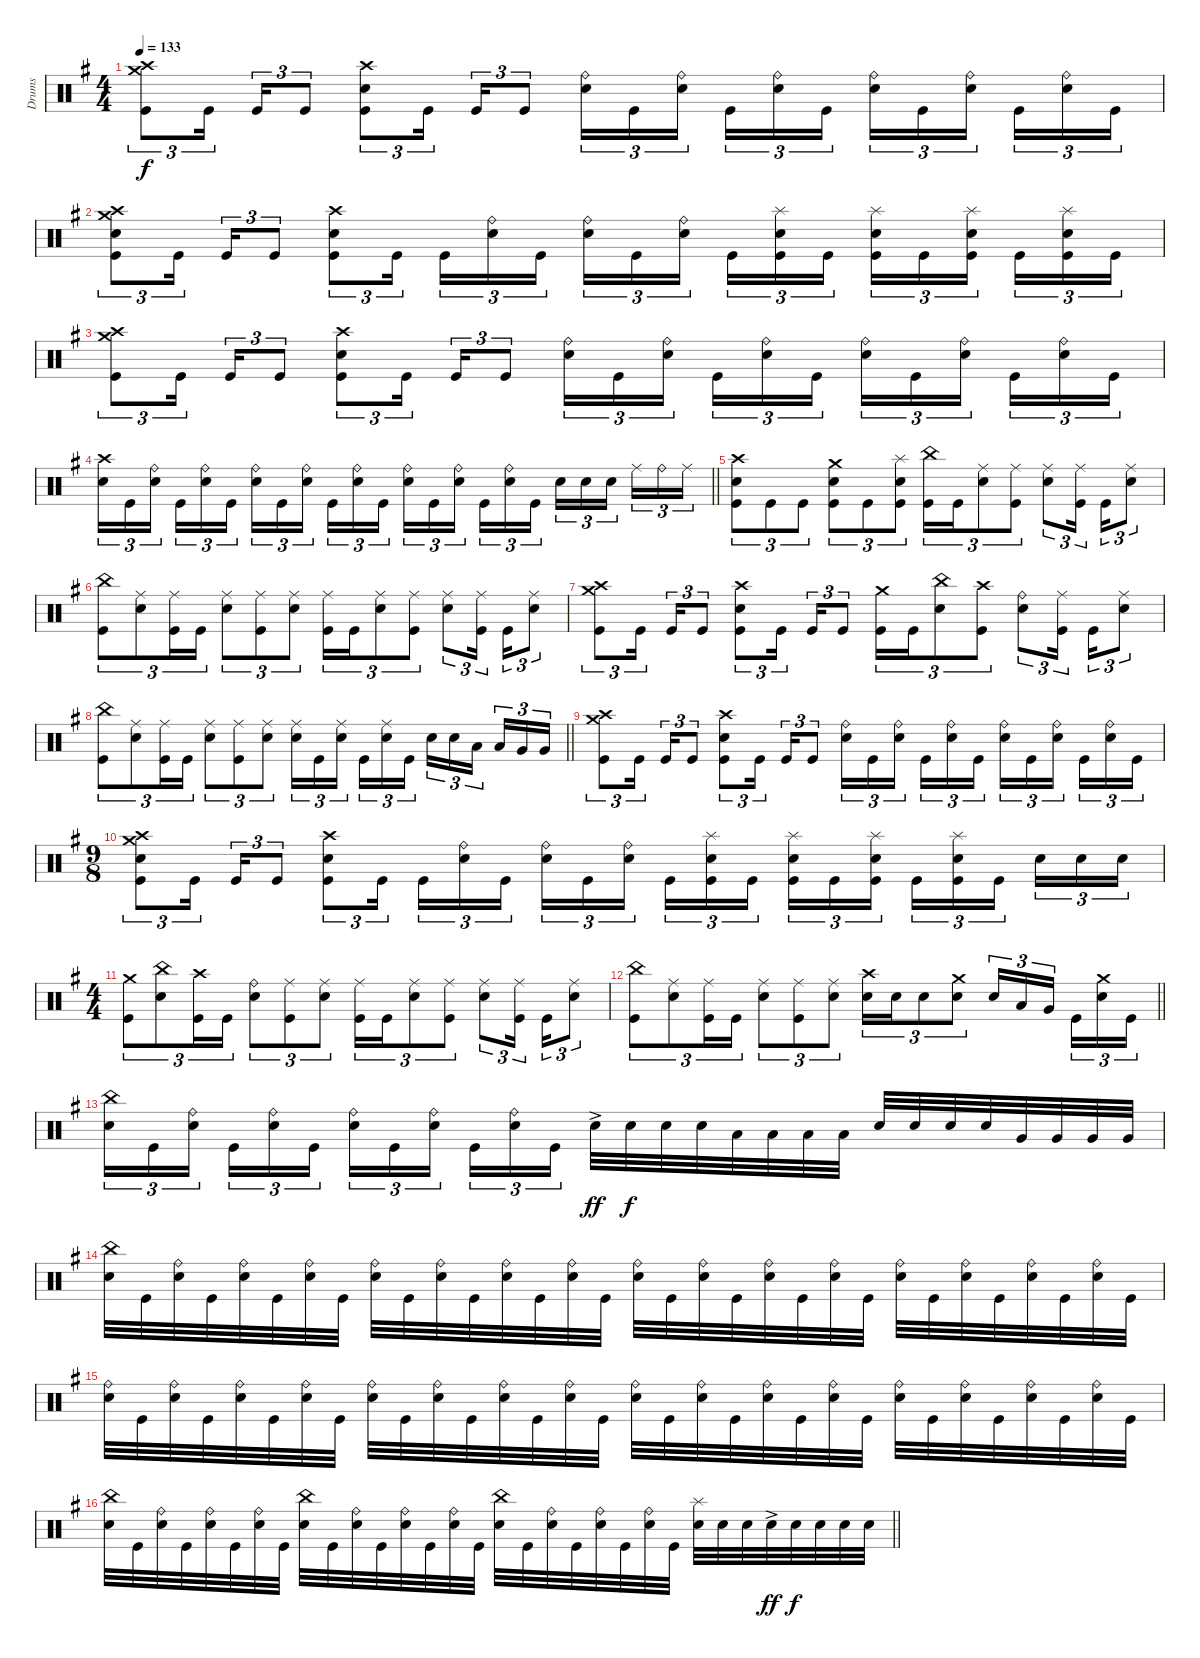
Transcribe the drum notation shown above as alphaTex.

\track ("Drums" "Drums") {instrument percussion}
\staff
\articulation defaults
\ts (4 4)
\tempo 133
\clef neutral
\ks eminor
("Crash high (hit)" "Crash medium (hit)" "Kick (hit)").8{tu (3 2) dy f} "Kick (hit)".16{tu (3 2) beam splitsecondary} "Kick (hit)".16{tu (3 2)} "Kick (hit)".8{tu (3 2)} ("Crash high (hit)" "Electric Snare (hit)" "Kick (hit)").8{tu (3 2)} "Kick (hit)".16{tu (3 2) beam splitsecondary} "Kick (hit)".16{tu (3 2)} "Kick (hit)".8{tu (3 2)} ("Ride (bell)" "Electric Snare (hit)").16{tu (3 2)} "Kick (hit)".16{tu (3 2)} ("Ride (bell)" "Electric Snare (hit)").16{tu (3 2) beam splitsecondary} "Kick (hit)".16{tu (3 2)} ("Ride (bell)" "Electric Snare (hit)").16{tu (3 2)} "Kick (hit)".16{tu (3 2)} ("Ride (bell)" "Electric Snare (hit)").16{tu (3 2)} "Kick (hit)".16{tu (3 2)} ("Ride (bell)" "Electric Snare (hit)").16{tu (3 2) beam splitsecondary} "Kick (hit)".16{tu (3 2)} ("Ride (bell)" "Electric Snare (hit)").16{tu (3 2)} "Kick (hit)".16{tu (3 2)} |
("Crash high (hit)" "Crash medium (hit)" "Electric Snare (hit)" "Kick (hit)").8{tu (3 2)} "Kick (hit)".16{tu (3 2) beam splitsecondary} "Kick (hit)".16{tu (3 2)} "Kick (hit)".8{tu (3 2)} ("Crash high (hit)" "Electric Snare (hit)" "Kick (hit)").8{tu (3 2)} "Kick (hit)".16{tu (3 2) beam splitsecondary} "Kick (hit)".16{tu (3 2)} ("Ride (bell)" "Electric Snare (hit)").16{tu (3 2)} "Kick (hit)".16{tu (3 2)} ("Ride (bell)" "Electric Snare (hit)").16{tu (3 2)} "Kick (hit)".16{tu (3 2)} ("Ride (bell)" "Electric Snare (hit)").16{tu (3 2) beam splitsecondary} "Kick (hit)".16{tu (3 2)} ("Splash (hit)" "Electric Snare (hit)" "Kick (hit)").16{tu (3 2)} "Kick (hit)".16{tu (3 2)} ("Splash (hit)" "Electric Snare (hit)" "Kick (hit)").16{tu (3 2)} "Kick (hit)".16{tu (3 2)} ("Splash (hit)" "Electric Snare (hit)" "Kick (hit)").16{tu (3 2) beam splitsecondary} "Kick (hit)".16{tu (3 2)} ("Splash (hit)" "Electric Snare (hit)" "Kick (hit)").16{tu (3 2)} "Kick (hit)".16{tu (3 2)} |
("Crash high (hit)" "Crash medium (hit)" "Kick (hit)").8{tu (3 2)} "Kick (hit)".16{tu (3 2) beam splitsecondary} "Kick (hit)".16{tu (3 2)} "Kick (hit)".8{tu (3 2)} ("Crash high (hit)" "Electric Snare (hit)" "Kick (hit)").8{tu (3 2)} "Kick (hit)".16{tu (3 2) beam splitsecondary} "Kick (hit)".16{tu (3 2)} "Kick (hit)".8{tu (3 2)} ("Ride (bell)" "Electric Snare (hit)").16{tu (3 2)} "Kick (hit)".16{tu (3 2)} ("Ride (bell)" "Electric Snare (hit)").16{tu (3 2) beam splitsecondary} "Kick (hit)".16{tu (3 2)} ("Ride (bell)" "Electric Snare (hit)").16{tu (3 2)} "Kick (hit)".16{tu (3 2)} ("Ride (bell)" "Electric Snare (hit)").16{tu (3 2)} "Kick (hit)".16{tu (3 2)} ("Ride (bell)" "Electric Snare (hit)").16{tu (3 2) beam splitsecondary} "Kick (hit)".16{tu (3 2)} ("Ride (bell)" "Electric Snare (hit)").16{tu (3 2)} "Kick (hit)".16{tu (3 2)} |
\barLineRight lightlight
("Crash high (hit)" "Electric Snare (hit)").16{tu (3 2)} "Kick (hit)".16{tu (3 2)} ("Ride (bell)" "Electric Snare (hit)").16{tu (3 2) beam splitsecondary} "Kick (hit)".16{tu (3 2)} ("Ride (bell)" "Electric Snare (hit)").16{tu (3 2)} "Kick (hit)".16{tu (3 2)} ("Ride (bell)" "Electric Snare (hit)").16{tu (3 2)} "Kick (hit)".16{tu (3 2)} ("Ride (bell)" "Electric Snare (hit)").16{tu (3 2) beam splitsecondary} "Kick (hit)".16{tu (3 2)} ("Ride (bell)" "Electric Snare (hit)").16{tu (3 2)} "Kick (hit)".16{tu (3 2)} ("Ride (bell)" "Electric Snare (hit)").16{tu (3 2)} "Kick (hit)".16{tu (3 2)} ("Ride (bell)" "Electric Snare (hit)").16{tu (3 2) beam splitsecondary} "Kick (hit)".16{tu (3 2)} ("Ride (bell)" "Electric Snare (hit)").16{tu (3 2)} "Kick (hit)".16{tu (3 2)} "Electric Snare (hit)".16{tu (3 2)} "Electric Snare (hit)".16{tu (3 2)} "Electric Snare (hit)".16{tu (3 2) beam splitsecondary} "Ride (middle)".16{tu (3 2)} "Ride (bell)".16{tu (3 2)} "Ride (middle)".16{tu (3 2)} |
("Crash high (hit)" "Electric Snare (hit)" "Kick (hit)").8{tu (3 2)} "Kick (hit)".8{tu (3 2)} "Kick (hit)".8{tu (3 2)} ("Crash medium (hit)" "Electric Snare (hit)" "Kick (hit)").8{tu (3 2)} "Kick (hit)".8{tu (3 2)} ("Splash (hit)" "Electric Snare (hit)" "Kick (hit)").8{tu (3 2)} ("China (hit)" "Kick (hit)").16{tu (3 2)} "Kick (hit)".16{tu (3 2)} ("Ride (middle)" "Electric Snare (hit)").8{tu (3 2)} ("Ride (middle)" "Kick (hit)").8{tu (3 2)} ("Ride (middle)" "Electric Snare (hit)").8{tu (3 2)} ("Ride (middle)" "Kick (hit)").16{tu (3 2) beam splitsecondary} "Kick (hit)".16{tu (3 2)} ("Ride (middle)" "Electric Snare (hit)").8{tu (3 2)} |
("China (hit)" "Kick (hit)").8{tu (3 2)} ("Ride (middle)" "Electric Snare (hit)").8{tu (3 2)} ("Ride (middle)" "Kick (hit)").16{tu (3 2)} "Kick (hit)".16{tu (3 2)} ("Ride (middle)" "Electric Snare (hit)").8{tu (3 2)} ("Ride (middle)" "Kick (hit)").8{tu (3 2)} ("Ride (middle)" "Electric Snare (hit)").8{tu (3 2)} ("Ride (middle)" "Kick (hit)").16{tu (3 2)} "Kick (hit)".16{tu (3 2)} ("Ride (middle)" "Electric Snare (hit)").8{tu (3 2)} ("Ride (middle)" "Kick (hit)").8{tu (3 2)} ("Ride (middle)" "Electric Snare (hit)").8{tu (3 2)} ("Ride (middle)" "Kick (hit)").16{tu (3 2) beam splitsecondary} "Kick (hit)".16{tu (3 2)} ("Ride (middle)" "Electric Snare (hit)").8{tu (3 2)} |
("Crash high (hit)" "Crash medium (hit)" "Kick (hit)").8{tu (3 2)} "Kick (hit)".16{tu (3 2) beam splitsecondary} "Kick (hit)".16{tu (3 2)} "Kick (hit)".8{tu (3 2)} ("Crash high (hit)" "Electric Snare (hit)" "Kick (hit)").8{tu (3 2)} "Kick (hit)".16{tu (3 2) beam splitsecondary} "Kick (hit)".16{tu (3 2)} "Kick (hit)".8{tu (3 2)} ("Crash medium (hit)" "Kick (hit)").16{tu (3 2)} "Kick (hit)".16{tu (3 2)} ("China (hit)" "Electric Snare (hit)").8{tu (3 2)} ("Crash high (hit)" "Kick (hit)").8{tu (3 2)} ("Ride (bell)" "Electric Snare (hit)").8{tu (3 2)} ("Ride (middle)" "Kick (hit)").16{tu (3 2) beam splitsecondary} "Kick (hit)".16{tu (3 2)} ("Ride (middle)" "Electric Snare (hit)").8{tu (3 2)} |
\barLineRight lightlight
("China (hit)" "Kick (hit)").8{tu (3 2)} ("Ride (middle)" "Electric Snare (hit)").8{tu (3 2)} ("Ride (middle)" "Kick (hit)").16{tu (3 2)} "Kick (hit)".16{tu (3 2)} ("Ride (middle)" "Electric Snare (hit)").8{tu (3 2)} ("Ride (middle)" "Kick (hit)").8{tu (3 2)} ("Ride (middle)" "Electric Snare (hit)").8{tu (3 2)} ("Ride (middle)" "Electric Snare (hit)").16{tu (3 2)} "Kick (hit)".16{tu (3 2)} ("Ride (middle)" "Electric Snare (hit)").16{tu (3 2) beam splitsecondary} "Kick (hit)".16{tu (3 2)} ("Ride (middle)" "Electric Snare (hit)").16{tu (3 2)} "Kick (hit)".16{tu (3 2)} "Electric Snare (hit)".16{tu (3 2)} "Electric Snare (hit)".16{tu (3 2)} "Low Tom (hit)".16{tu (3 2) beam splitsecondary} "Low Tom (hit)".16{tu (3 2)} "Very Low Tom (hit)".16{tu (3 2)} "Very Low Tom (hit)".16{tu (3 2)} |
("Crash high (hit)" "Crash medium (hit)" "Kick (hit)").8{tu (3 2)} "Kick (hit)".16{tu (3 2) beam splitsecondary} "Kick (hit)".16{tu (3 2)} "Kick (hit)".8{tu (3 2)} ("Crash high (hit)" "Electric Snare (hit)" "Kick (hit)").8{tu (3 2)} "Kick (hit)".16{tu (3 2) beam splitsecondary} "Kick (hit)".16{tu (3 2)} "Kick (hit)".8{tu (3 2)} ("Ride (bell)" "Electric Snare (hit)").16{tu (3 2)} "Kick (hit)".16{tu (3 2)} ("Ride (bell)" "Electric Snare (hit)").16{tu (3 2) beam splitsecondary} "Kick (hit)".16{tu (3 2)} ("Ride (bell)" "Electric Snare (hit)").16{tu (3 2)} "Kick (hit)".16{tu (3 2)} ("Ride (bell)" "Electric Snare (hit)").16{tu (3 2)} "Kick (hit)".16{tu (3 2)} ("Ride (bell)" "Electric Snare (hit)").16{tu (3 2) beam splitsecondary} "Kick (hit)".16{tu (3 2)} ("Ride (bell)" "Electric Snare (hit)").16{tu (3 2)} "Kick (hit)".16{tu (3 2)} |
\ts (9 8)
("Crash high (hit)" "Crash medium (hit)" "Electric Snare (hit)" "Kick (hit)").8{tu (3 2)} "Kick (hit)".16{tu (3 2) beam splitsecondary} "Kick (hit)".16{tu (3 2)} "Kick (hit)".8{tu (3 2)} ("Crash high (hit)" "Electric Snare (hit)" "Kick (hit)").8{tu (3 2)} "Kick (hit)".16{tu (3 2)} "Kick (hit)".16{tu (3 2)} ("Ride (bell)" "Electric Snare (hit)").16{tu (3 2)} "Kick (hit)".16{tu (3 2) beam splitsecondary} ("Ride (bell)" "Electric Snare (hit)").16{tu (3 2)} "Kick (hit)".16{tu (3 2)} ("Ride (bell)" "Electric Snare (hit)").16{tu (3 2) beam splitsecondary} "Kick (hit)".16{tu (3 2)} ("Splash (hit)" "Electric Snare (hit)" "Kick (hit)").16{tu (3 2)} "Kick (hit)".16{tu (3 2)} ("Splash (hit)" "Electric Snare (hit)" "Kick (hit)").16{tu (3 2)} "Kick (hit)".16{tu (3 2)} ("Splash (hit)" "Electric Snare (hit)" "Kick (hit)").16{tu (3 2) beam splitsecondary} "Kick (hit)".16{tu (3 2)} ("Splash (hit)" "Electric Snare (hit)" "Kick (hit)").16{tu (3 2)} "Kick (hit)".16{tu (3 2) beam splitsecondary} "Electric Snare (hit)".16{tu (3 2)} "Electric Snare (hit)".16{tu (3 2)} "Electric Snare (hit)".16{tu (3 2)} |
\ts (4 4)
("Crash medium (hit)" "Kick (hit)").8{tu (3 2)} ("China (hit)" "Electric Snare (hit)").8{tu (3 2)} ("Crash high (hit)" "Kick (hit)").16{tu (3 2)} "Kick (hit)".16{tu (3 2)} ("Ride (bell)" "Electric Snare (hit)").8{tu (3 2)} ("Ride (middle)" "Kick (hit)").8{tu (3 2)} ("Ride (middle)" "Electric Snare (hit)").8{tu (3 2)} ("Ride (middle)" "Kick (hit)").16{tu (3 2)} "Kick (hit)".16{tu (3 2)} ("Ride (middle)" "Electric Snare (hit)").8{tu (3 2)} ("Ride (middle)" "Kick (hit)").8{tu (3 2)} ("Ride (middle)" "Electric Snare (hit)").8{tu (3 2)} ("Ride (middle)" "Kick (hit)").16{tu (3 2) beam splitsecondary} "Kick (hit)".16{tu (3 2)} ("Ride (middle)" "Electric Snare (hit)").8{tu (3 2)} |
\barLineRight lightlight
("China (hit)" "Kick (hit)").8{tu (3 2)} ("Ride (middle)" "Electric Snare (hit)").8{tu (3 2)} ("Ride (middle)" "Kick (hit)").16{tu (3 2)} "Kick (hit)".16{tu (3 2)} ("Ride (middle)" "Electric Snare (hit)").8{tu (3 2)} ("Ride (middle)" "Kick (hit)").8{tu (3 2)} ("Ride (middle)" "Electric Snare (hit)").8{tu (3 2)} ("Crash high (hit)" "Electric Snare (hit)").16{tu (3 2)} "Electric Snare (hit)".16{tu (3 2)} "Electric Snare (hit)".8{tu (3 2)} ("Crash medium (hit)" "Electric Snare (hit)").8{tu (3 2)} "Electric Snare (hit)".16{tu (3 2)} "Low Tom (hit)".16{tu (3 2)} "Very Low Tom (hit)".16{tu (3 2) beam splitsecondary} "Kick (hit)".16{tu (3 2)} ("Crash medium (hit)" "Electric Snare (hit)").16{tu (3 2)} "Kick (hit)".16{tu (3 2)} |
\section ("" "")
("China (hit)" "Electric Snare (hit)").16{tu (3 2)} "Kick (hit)".16{tu (3 2)} ("Ride (bell)" "Electric Snare (hit)").16{tu (3 2) beam splitsecondary} "Kick (hit)".16{tu (3 2)} ("Ride (bell)" "Electric Snare (hit)").16{tu (3 2)} "Kick (hit)".16{tu (3 2)} ("Ride (bell)" "Electric Snare (hit)").16{tu (3 2)} "Kick (hit)".16{tu (3 2)} ("Ride (bell)" "Electric Snare (hit)").16{tu (3 2) beam splitsecondary} "Kick (hit)".16{tu (3 2)} ("Ride (bell)" "Electric Snare (hit)").16{tu (3 2)} "Kick (hit)".16{tu (3 2)} "Electric Snare (hit)"{ac}.32{dy ff} "Electric Snare (hit)".32{dy f} "Electric Snare (hit)".32 "Electric Snare (hit)".32 "Low Tom (hit)".32 "Low Tom (hit)".32 "Low Tom (hit)".32 "Low Tom (hit)".32 "Electric Snare (hit)".32 "Electric Snare (hit)".32 "Electric Snare (hit)".32 "Electric Snare (hit)".32 "Very Low Tom (hit)".32 "Very Low Tom (hit)".32 "Very Low Tom (hit)".32 "Very Low Tom (hit)".32 |
("China (hit)" "Electric Snare (hit)").32 "Kick (hit)".32 ("Ride (bell)" "Electric Snare (hit)").32 "Kick (hit)".32 ("Ride (bell)" "Electric Snare (hit)").32 "Kick (hit)".32 ("Ride (bell)" "Electric Snare (hit)").32 "Kick (hit)".32 ("Ride (bell)" "Electric Snare (hit)").32 "Kick (hit)".32 ("Ride (bell)" "Electric Snare (hit)").32 "Kick (hit)".32 ("Ride (bell)" "Electric Snare (hit)").32 "Kick (hit)".32 ("Ride (bell)" "Electric Snare (hit)").32 "Kick (hit)".32 ("Ride (bell)" "Electric Snare (hit)").32 "Kick (hit)".32 ("Ride (bell)" "Electric Snare (hit)").32 "Kick (hit)".32 ("Ride (bell)" "Electric Snare (hit)").32 "Kick (hit)".32 ("Ride (bell)" "Electric Snare (hit)").32 "Kick (hit)".32 ("Ride (bell)" "Electric Snare (hit)").32 "Kick (hit)".32 ("Ride (bell)" "Electric Snare (hit)").32 "Kick (hit)".32 ("Ride (bell)" "Electric Snare (hit)").32 "Kick (hit)".32 ("Ride (bell)" "Electric Snare (hit)").32 "Kick (hit)".32 |
("Ride (bell)" "Electric Snare (hit)").32 "Kick (hit)".32 ("Ride (bell)" "Electric Snare (hit)").32 "Kick (hit)".32 ("Ride (bell)" "Electric Snare (hit)").32 "Kick (hit)".32 ("Ride (bell)" "Electric Snare (hit)").32 "Kick (hit)".32 ("Ride (bell)" "Electric Snare (hit)").32 "Kick (hit)".32 ("Ride (bell)" "Electric Snare (hit)").32 "Kick (hit)".32 ("Ride (bell)" "Electric Snare (hit)").32 "Kick (hit)".32 ("Ride (bell)" "Electric Snare (hit)").32 "Kick (hit)".32 ("Ride (bell)" "Electric Snare (hit)").32 "Kick (hit)".32 ("Ride (bell)" "Electric Snare (hit)").32 "Kick (hit)".32 ("Ride (bell)" "Electric Snare (hit)").32 "Kick (hit)".32 ("Ride (bell)" "Electric Snare (hit)").32 "Kick (hit)".32 ("Ride (bell)" "Electric Snare (hit)").32 "Kick (hit)".32 ("Ride (bell)" "Electric Snare (hit)").32 "Kick (hit)".32 ("Ride (bell)" "Electric Snare (hit)").32 "Kick (hit)".32 ("Ride (bell)" "Electric Snare (hit)").32 "Kick (hit)".32 |
\barLineRight lightlight
("China (hit)" "Electric Snare (hit)").32 "Kick (hit)".32 ("Ride (bell)" "Electric Snare (hit)").32 "Kick (hit)".32 ("Ride (bell)" "Electric Snare (hit)").32 "Kick (hit)".32 ("Ride (bell)" "Electric Snare (hit)").32 "Kick (hit)".32 ("China (hit)" "Electric Snare (hit)").32 "Kick (hit)".32 ("Ride (bell)" "Electric Snare (hit)").32 "Kick (hit)".32 ("Ride (bell)" "Electric Snare (hit)").32 "Kick (hit)".32 ("Ride (bell)" "Electric Snare (hit)").32 "Kick (hit)".32 ("China (hit)" "Electric Snare (hit)").32 "Kick (hit)".32 ("Ride (bell)" "Electric Snare (hit)").32 "Kick (hit)".32 ("Ride (bell)" "Electric Snare (hit)").32 "Kick (hit)".32 ("Ride (bell)" "Electric Snare (hit)").32 "Kick (hit)".32 ("Splash (hit)" "Electric Snare (hit)").32 "Electric Snare (hit)".32 "Electric Snare (hit)".32 "Electric Snare (hit)"{ac}.32{dy ff} "Electric Snare (hit)".32{dy f} "Electric Snare (hit)".32 "Electric Snare (hit)".32 "Electric Snare (hit)".32
